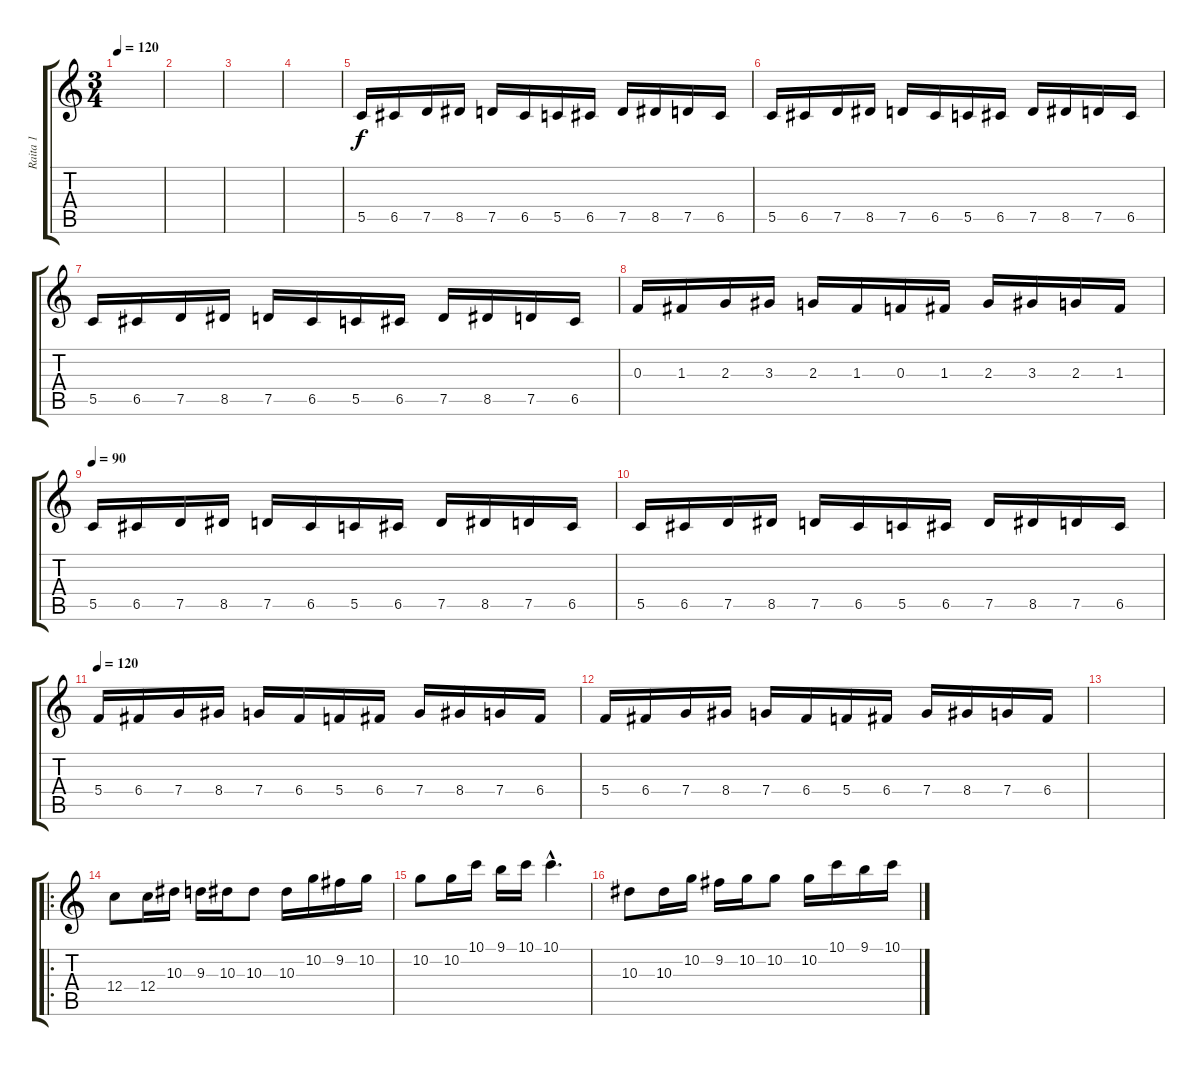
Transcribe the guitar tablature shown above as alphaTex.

\track ("Raita 1" "Raita 1") {instrument overdrivenguitar}
\staff {score tabs}
\tuning (D4 A3 F3 C3 G2 D2) {hide}
\ts (3 4)
\tempo 120
\tempo 90
\tempo 120
\clef g2
\ks c
|
|
|
|
5.5.16 6.5.16 7.5.16 8.5.16 7.5.16 6.5.16 5.5.16 6.5.16 7.5.16 8.5.16 7.5.16 6.5.16 |
5.5.16 6.5.16 7.5.16 8.5.16 7.5.16 6.5.16 5.5.16 6.5.16 7.5.16 8.5.16 7.5.16 6.5.16 |
5.5.16 6.5.16 7.5.16 8.5.16 7.5.16 6.5.16 5.5.16 6.5.16 7.5.16 8.5.16 7.5.16 6.5.16 |
0.3.16 1.3.16 2.3.16 3.3.16 2.3.16 1.3.16 0.3.16 1.3.16 2.3.16 3.3.16 2.3.16 1.3.16 |
\tempo 90
5.5.16 6.5.16 7.5.16 8.5.16 7.5.16 6.5.16 5.5.16 6.5.16 7.5.16 8.5.16 7.5.16 6.5.16 |
5.5.16 6.5.16 7.5.16 8.5.16 7.5.16 6.5.16 5.5.16 6.5.16 7.5.16 8.5.16 7.5.16 6.5.16 |
\tempo 120
5.4.16 6.4.16 7.4.16 8.4.16 7.4.16 6.4.16 5.4.16 6.4.16 7.4.16 8.4.16 7.4.16 6.4.16 |
5.4.16 6.4.16 7.4.16 8.4.16 7.4.16 6.4.16 5.4.16 6.4.16 7.4.16 8.4.16 7.4.16 6.4.16 |
|
\ro
12.4.8 12.4.16 10.3.16 9.3.16 10.3.16 10.3.8 10.3.16 10.2.16 9.2.16 10.2.16 |
10.2.8 10.2.16 10.1.16 9.1.16 10.1.16 10.1{hac}.4{d} |
10.3.8 10.3.16 10.2.16 9.2.16 10.2.16 10.2.8 10.2.16 10.1.16 9.1.16 10.1.16
